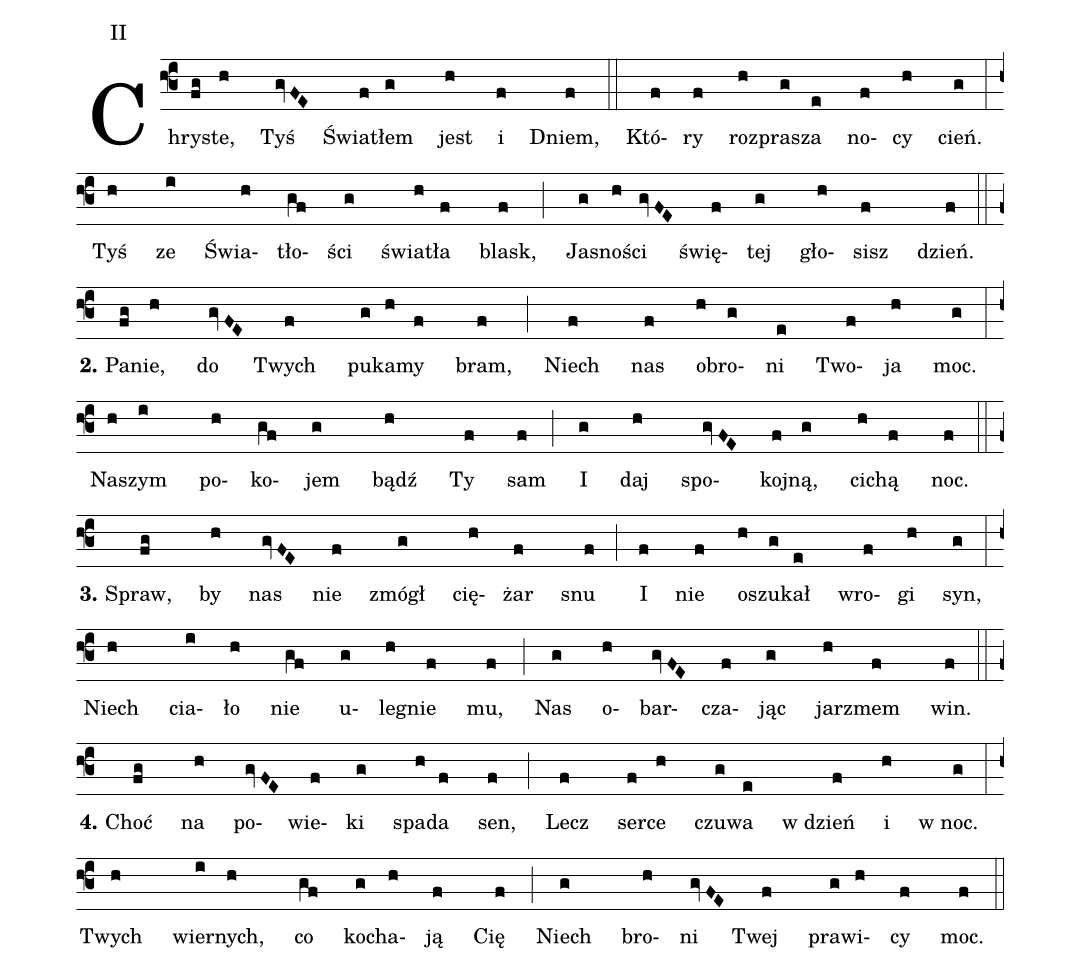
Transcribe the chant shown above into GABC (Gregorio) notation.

annotation: II;
%%
(f3)Chry(fg)ste,(h) Tyś(gvFE) Świa(f)tłem(g) jest(h) i(f) Dniem,(f) (::)
Któ(f)ry(f) roz(h)pra(g)sza(e) no(f)cy(h) cień.(g) (:) (z)
Tyś(h) ze(i) Świa(h)tło(gf)ści(g) świa(h)tła(f) blask,(f) (;)
Ja(g)sno(h)ści(gvFE) świę(f)tej(g) gło(h)sisz(f) dzień.(f) (::) (z)

<b>2.</b> Pa(fg)nie,(h) do(gvFE) Twych(f) pu(g)ka(h)my(f) bram,(f) (;)
Niech(f) nas(f) o(h)bro(g)ni(e) Two(f)ja(h) moc.(g) (:) (z)
Na(h)szym(i) po(h)ko(gf)jem(g) bądź(h) Ty(f) sam(f) (;)
I(g) daj(h) spo(gvFE)koj(f)ną,(g) ci(h)chą(f) noc.(f) (::) (z)

<b>3.</b> Spraw,(fg) by(h) nas(gvFE) nie(f) zmógł(g) cię(h)żar(f) snu(f) (;)
I(f) nie(f) o(h)szu(g)kał(e) wro(f)gi(h) syn,(g) (:) (z)
Niech(h) cia(i)ło(h) nie(gf) u(g)le(h)gnie(f) mu,(f) (;)
Nas(g) o(h)bar(gvFE)cza(f)jąc(g) jarz(h)mem(f) win.(f) (::) (z)

<b>4.</b> Choć(fg) na(h) po(gvFE)wie(f)ki(g) spa(h)da(f) sen,(f) (;)
Lecz(f) ser(f)ce(h) czu(g)wa(e) w dzień(f) i(h) w noc.(g) (:) (z)
Twych(h) wier(i)nych,(h) co(gf) ko(g)cha(h)ją(f) Cię(f) (;)
Niech(g) bro(h)ni(gvFE) Twej(f) pra(g)wi(h)cy(f) moc.(f) (::) (z)
